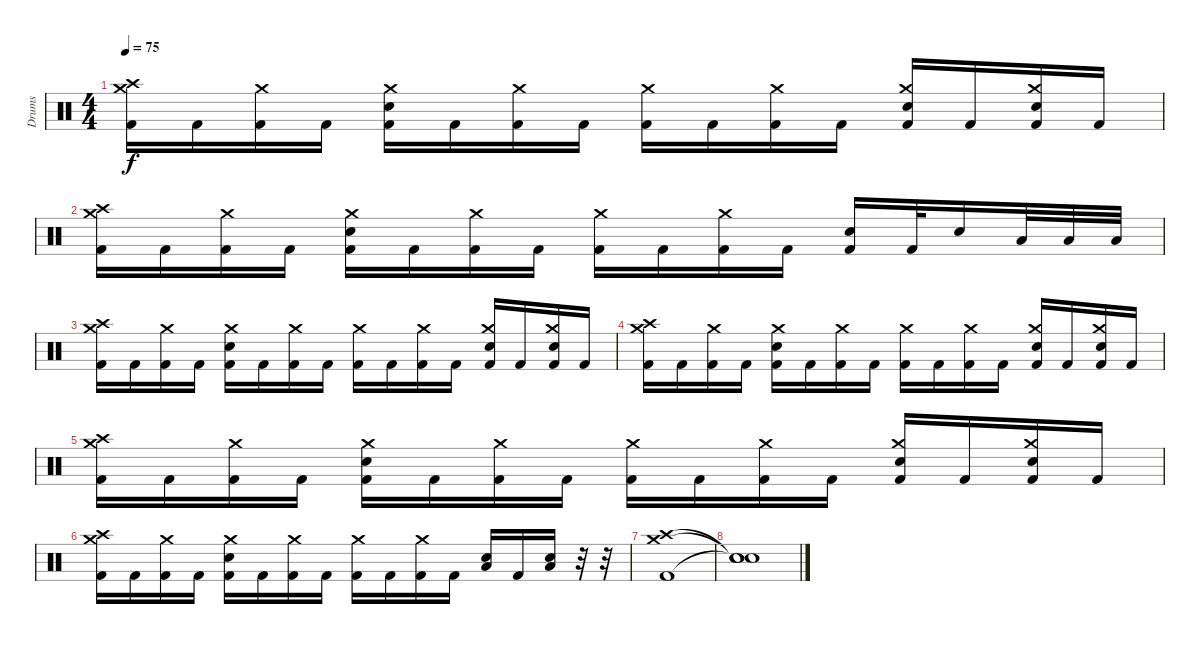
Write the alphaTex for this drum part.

\track ("Drums" "Drums") {instrument percussion}
\staff {score}
\articulation defaults
\ts (4 4)
\tempo 75
\clef neutral
\ks c
("Kick (hit) 2" "Crash high (hit)" "Crash medium (hit)").16{dy f} "Kick (hit) 2".16 ("Kick (hit) 2" "Crash medium (hit)").16 "Kick (hit) 2".16 ("Kick (hit) 2" "Electric Snare (hit)" "Crash medium (hit)").16 "Kick (hit) 2".16 ("Kick (hit) 2" "Crash medium (hit)").16 "Kick (hit) 2".16 ("Kick (hit) 2" "Crash medium (hit)").16 "Kick (hit) 2".16 ("Kick (hit) 2" "Crash medium (hit)").16 "Kick (hit) 2".16 ("Kick (hit) 2" "Electric Snare (hit)" "Crash medium (hit)").16 "Kick (hit) 2".16 ("Kick (hit) 2" "Electric Snare (hit)" "Crash medium (hit)").16 "Kick (hit) 2".16 |
("Kick (hit) 2" "Crash high (hit)" "Crash medium (hit)").16 "Kick (hit) 2".16 ("Kick (hit) 2" "Crash medium (hit)").16 "Kick (hit) 2".16 ("Kick (hit) 2" "Electric Snare (hit)" "Crash medium (hit)").16 "Kick (hit) 2".16 ("Kick (hit) 2" "Crash medium (hit)").16 "Kick (hit) 2".16 ("Kick (hit) 2" "Crash medium (hit)").16 "Kick (hit) 2".16 ("Kick (hit) 2" "Crash medium (hit)").16 "Kick (hit) 2".16 ("Kick (hit) 2" "Electric Snare (hit)").16 "Kick (hit) 2".32 "Electric Snare (hit)".16 "Low Tom (hit)".32 "Low Tom (hit)".32 "Low Tom (hit)".32 |
("Kick (hit) 2" "Crash high (hit)" "Crash medium (hit)").16 "Kick (hit) 2".16 ("Kick (hit) 2" "Crash medium (hit)").16 "Kick (hit) 2".16 ("Kick (hit) 2" "Electric Snare (hit)" "Crash medium (hit)").16 "Kick (hit) 2".16 ("Kick (hit) 2" "Crash medium (hit)").16 "Kick (hit) 2".16 ("Kick (hit) 2" "Crash medium (hit)").16 "Kick (hit) 2".16 ("Kick (hit) 2" "Crash medium (hit)").16 "Kick (hit) 2".16 ("Kick (hit) 2" "Electric Snare (hit)" "Crash medium (hit)").16 "Kick (hit) 2".16 ("Kick (hit) 2" "Electric Snare (hit)" "Crash medium (hit)").16 "Kick (hit) 2".16 |
("Kick (hit) 2" "Crash high (hit)" "Crash medium (hit)").16 "Kick (hit) 2".16 ("Kick (hit) 2" "Crash medium (hit)").16 "Kick (hit) 2".16 ("Kick (hit) 2" "Electric Snare (hit)" "Crash medium (hit)").16 "Kick (hit) 2".16 ("Kick (hit) 2" "Crash medium (hit)").16 "Kick (hit) 2".16 ("Kick (hit) 2" "Crash medium (hit)").16 "Kick (hit) 2".16 ("Kick (hit) 2" "Crash medium (hit)").16 "Kick (hit) 2".16 ("Kick (hit) 2" "Electric Snare (hit)" "Crash medium (hit)").16 "Kick (hit) 2".16 ("Kick (hit) 2" "Electric Snare (hit)" "Crash medium (hit)").16 "Kick (hit) 2".16 |
("Kick (hit) 2" "Crash high (hit)" "Crash medium (hit)").16 "Kick (hit) 2".16 ("Kick (hit) 2" "Crash medium (hit)").16 "Kick (hit) 2".16 ("Kick (hit) 2" "Electric Snare (hit)" "Crash medium (hit)").16 "Kick (hit) 2".16 ("Kick (hit) 2" "Crash medium (hit)").16 "Kick (hit) 2".16 ("Kick (hit) 2" "Crash medium (hit)").16 "Kick (hit) 2".16 ("Kick (hit) 2" "Crash medium (hit)").16 "Kick (hit) 2".16 ("Kick (hit) 2" "Electric Snare (hit)" "Crash medium (hit)").16 "Kick (hit) 2".16 ("Kick (hit) 2" "Electric Snare (hit)" "Crash medium (hit)").16 "Kick (hit) 2".16 |
("Kick (hit) 2" "Crash high (hit)" "Crash medium (hit)").16 "Kick (hit) 2".16 ("Kick (hit) 2" "Crash medium (hit)").16 "Kick (hit) 2".16 ("Kick (hit) 2" "Electric Snare (hit)" "Crash medium (hit)").16 "Kick (hit) 2".16 ("Kick (hit) 2" "Crash medium (hit)").16 "Kick (hit) 2".16 ("Kick (hit) 2" "Crash medium (hit)").16 "Kick (hit) 2".16 ("Kick (hit) 2" "Crash medium (hit)").16 "Kick (hit) 2".16 ("Electric Snare (hit)" "Low Floor Tom (hit)").16 "Kick (hit) 2".16 ("Electric Snare (hit)" "Low Floor Tom (hit)").16 r.32 r.32 |
("Kick (hit) 2" "Crash high (hit)" "Crash medium (hit)").1 |
("Snare (hit)"{t} "Snare (hit)"{t} "Snare (hit)"{t}).1
